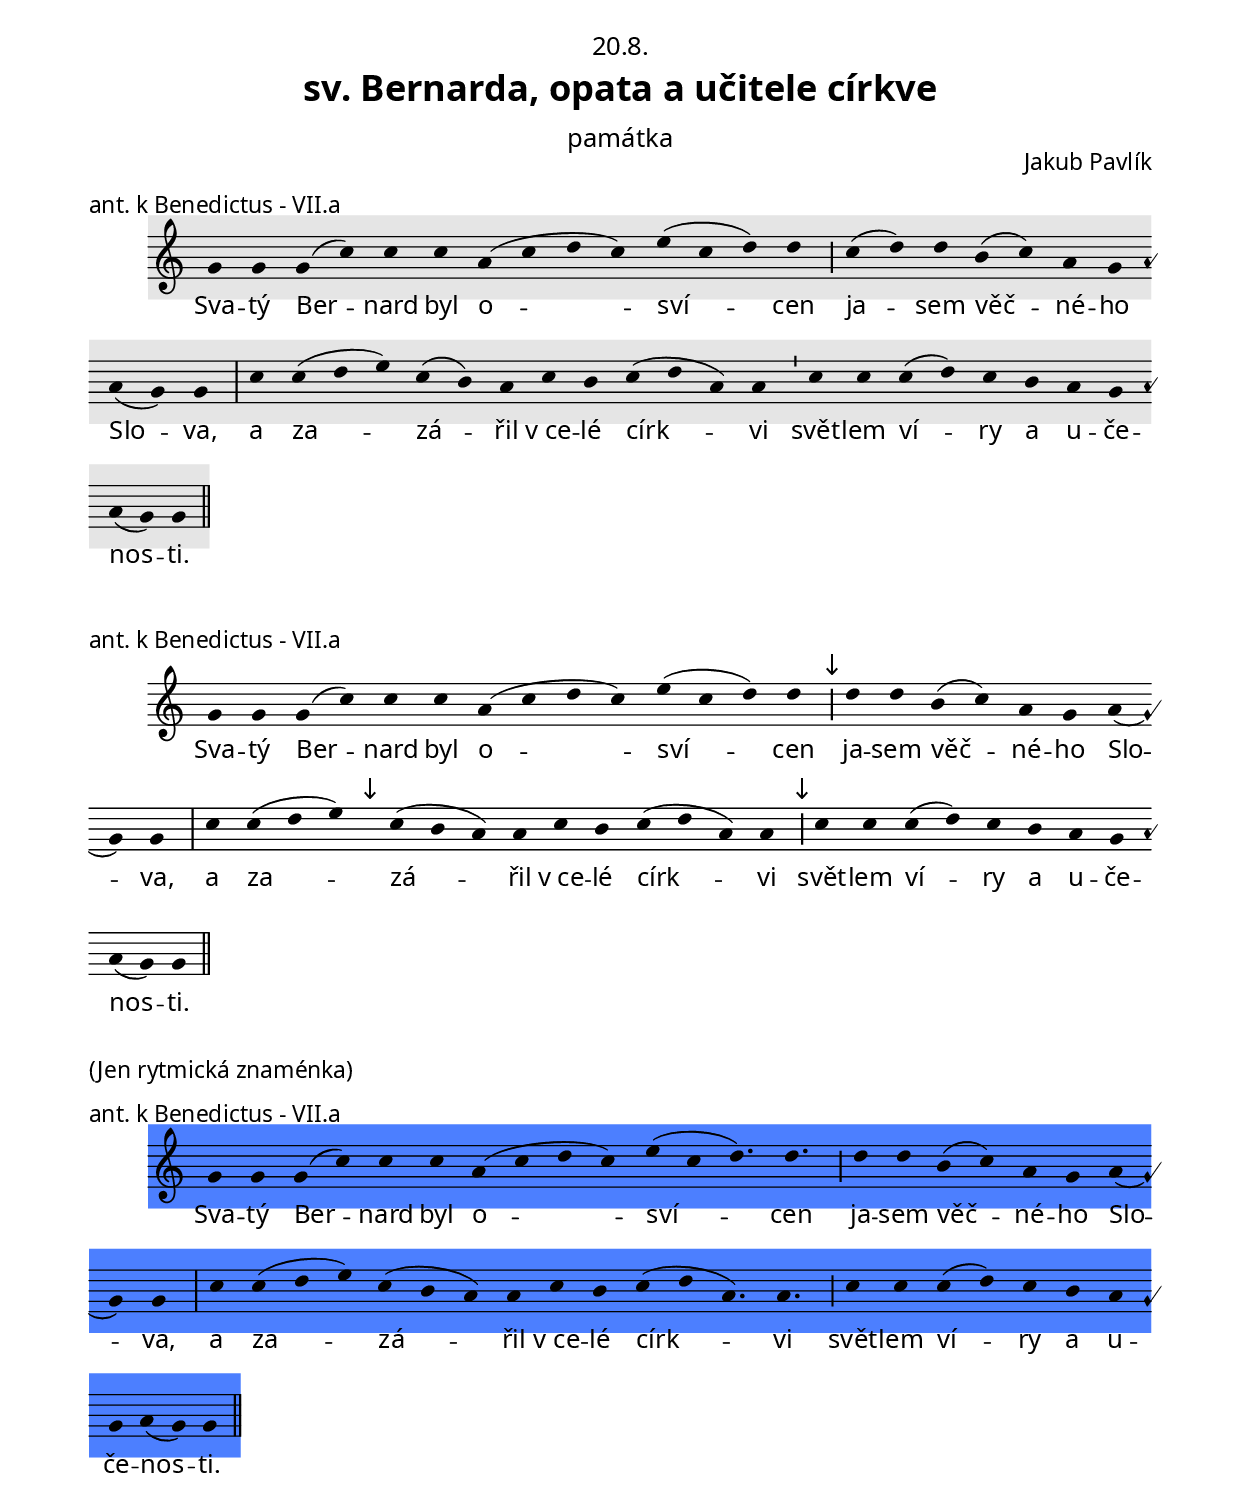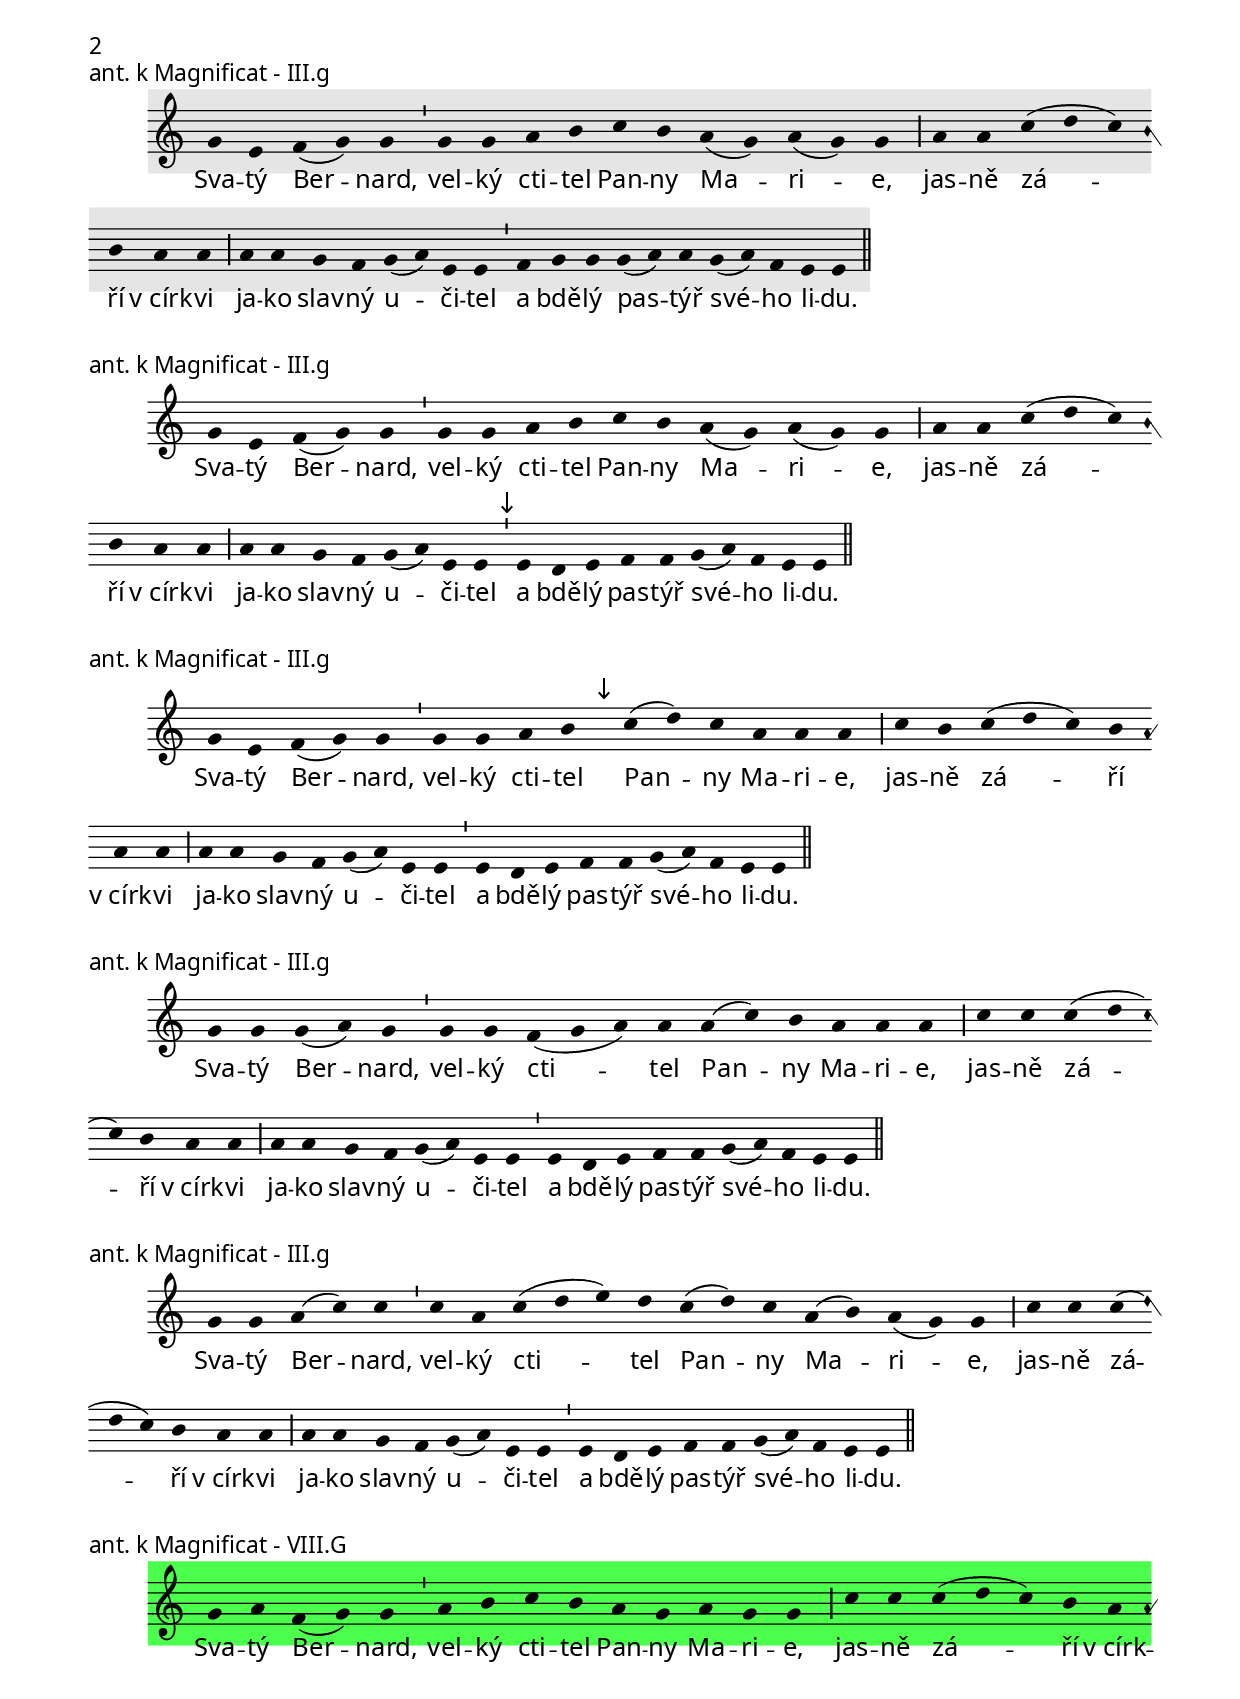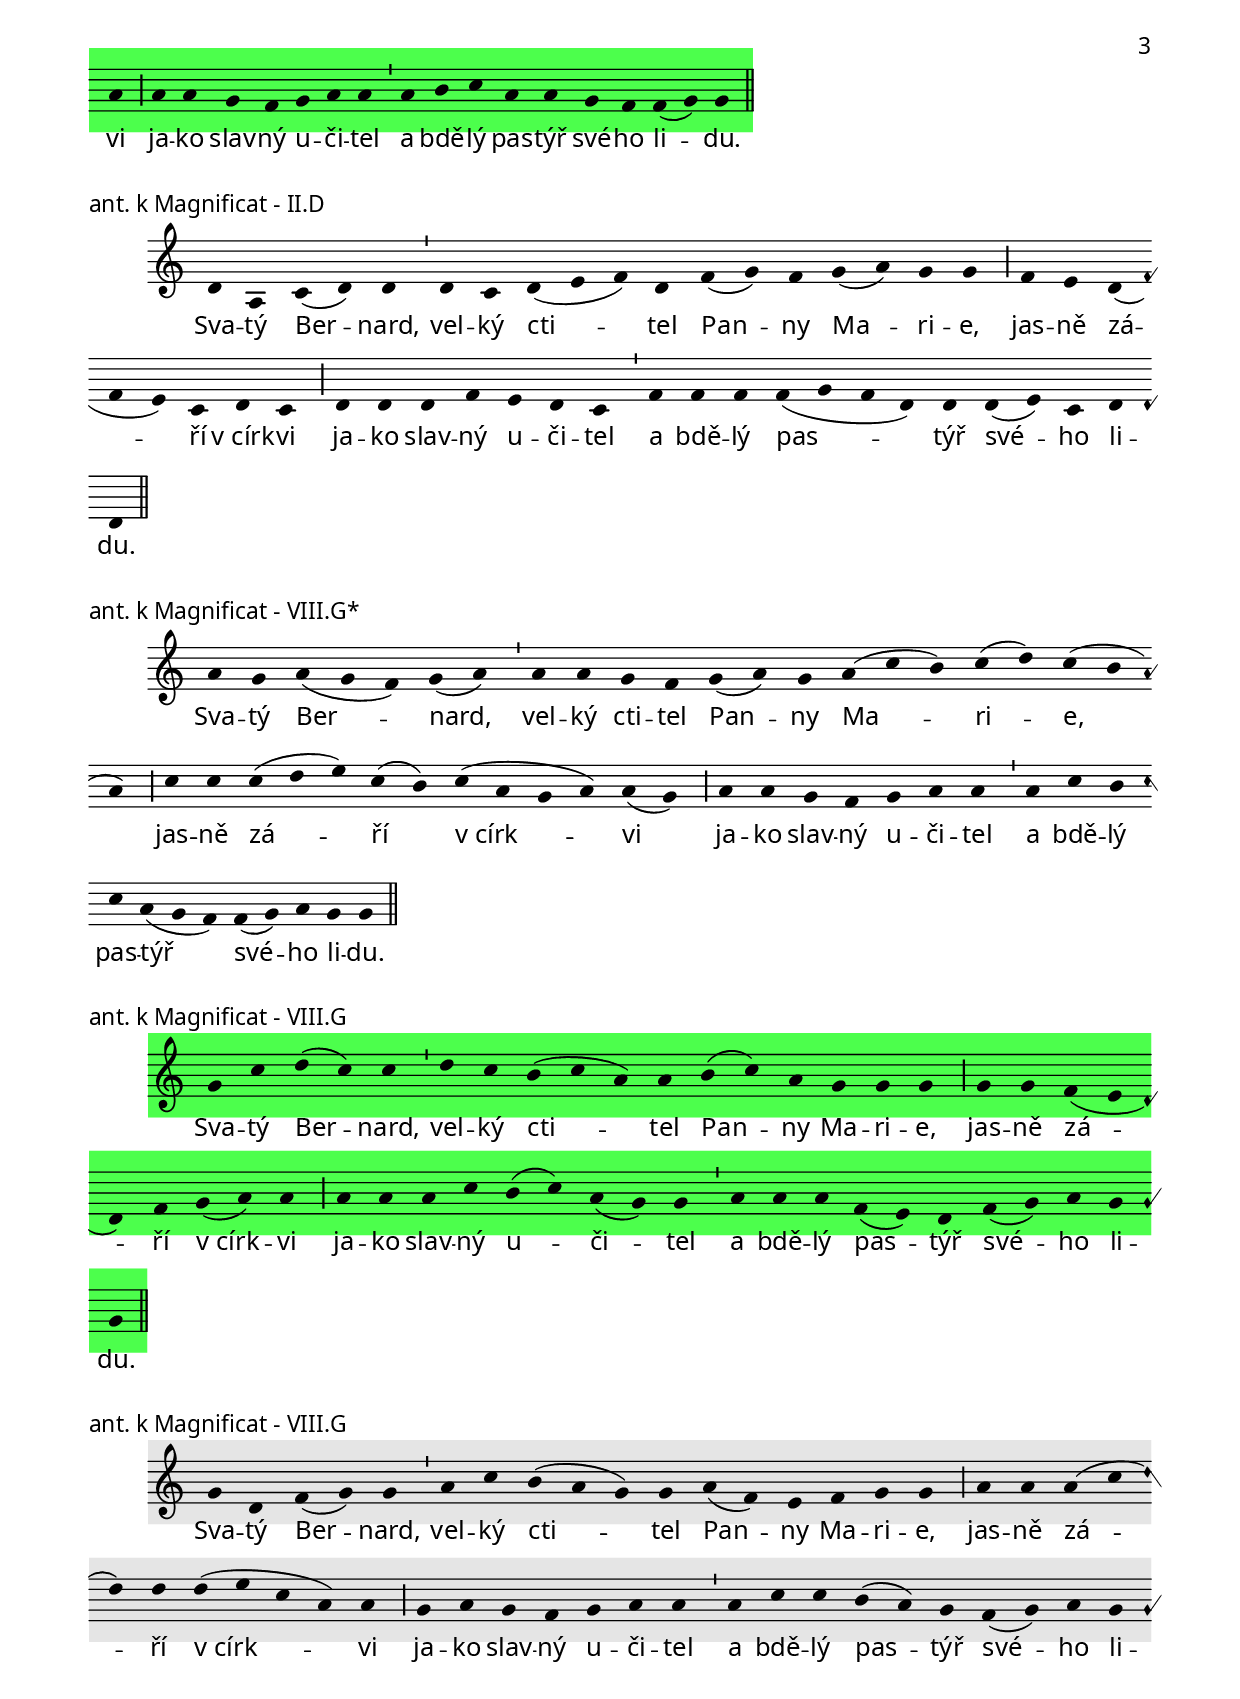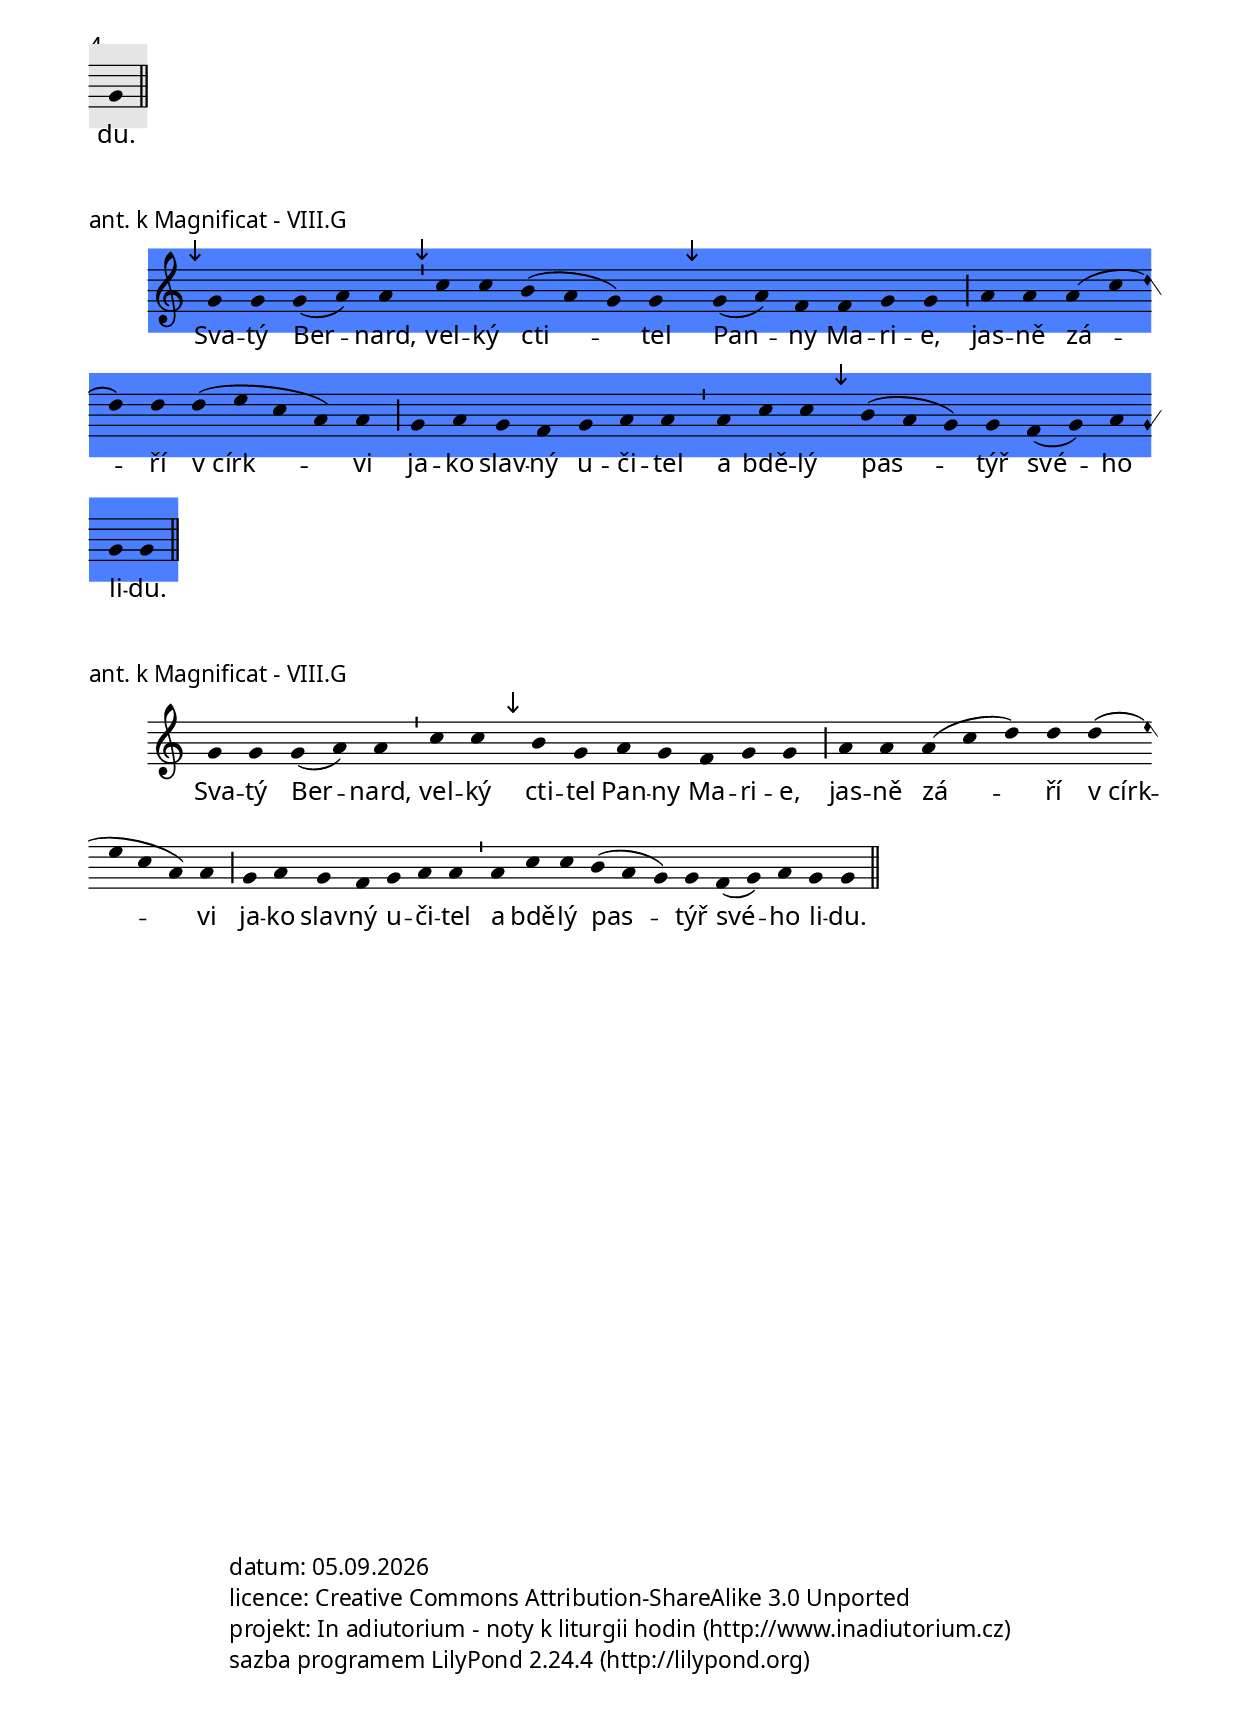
\version "2.15.40"

\include "../spolecne.ly"
\include "../dilyresponsorii.ly"

\header {
  title = \markup\titleSvatek
            "sv. Bernarda, opata a učitele církve"
            památka
            20.8.
  composer = "Jakub Pavlík"
}

\score {
  \relative c'' {
    \zvyraznovacSedy
    \choralniRezim
    g4 g g( c) c
    c a( c d c) e( c d) d \barMaior
    c( d) d b( c) a g a( g) g \barMax
    c c( d e) c( b) a c b c( d a) a \barMin
    c c c( d) c b a g a( g) g \barFinalis
  }
  \addlyrics {
    Sva -- tý Ber -- nard byl o -- sví -- cen
    ja -- sem věč -- né -- ho Slo -- va,
    a za -- zá -- řil v_ce -- lé círk -- vi
    svět -- lem ví -- ry a u -- če -- nos -- ti.
  }
  \header {
    quid = "ant. k Benedictus"
    modus = "VII"
    differentia = "a"
    psalmus = ""
    id = "aben"
    piece = \markup {\sestavTitulekBezZalmu}
  }
}

\score {
  \relative c'' {
    \choralniRezim
    g4 g g( c) c
    c a( c d c) e( c d) d \barMaior
    \mark\sipka d d b( c) a g a( g) g \barMax
    c c( d e) \mark\sipka c( b a) a c b c( d a) a \mark\sipka \barMaior
    c c c( d) c b a g a( g) g \barFinalis
  }
  \addlyrics {
    Sva -- tý Ber -- nard byl o -- sví -- cen
    ja -- sem věč -- né -- ho Slo -- va,
    a za -- zá -- řil v_ce -- lé círk -- vi
    svět -- lem ví -- ry a u -- če -- nos -- ti.
  }
  \header {
    quid = "ant. k Benedictus"
    modus = "VII"
    differentia = "a"
    psalmus = ""
    id = "aben"
    piece = \markup {\sestavTitulekBezZalmu}
  }
}

\markup{
  (Jen rytmická znaménka)
}
\score {
  \relative c'' {
    \zvyraznovacModry
    \choralniRezim
    g4 g g( c) c
    c a( c d c) e( c d4.) d \barMaior
    d4 d b( c) a g a( g) g \barMax
    c c( d e) c( b a) a c b c( d a4.) a \barMaior
    c4 c c( d) c b a g a( g) g \barFinalis
  }
  \addlyrics {
    Sva -- tý Ber -- nard byl o -- sví -- cen
    ja -- sem věč -- né -- ho Slo -- va,
    a za -- zá -- řil v_ce -- lé círk -- vi
    svět -- lem ví -- ry a u -- če -- nos -- ti.
  }
  \header {
    quid = "ant. k Benedictus"
    modus = "VII"
    differentia = "a"
    psalmus = ""
    id = "aben"
    piece = \markup {\sestavTitulekBezZalmu}
  }
}

\pageBreak

\score {
  \relative c'' {
    \zvyraznovacSedy
    \choralniRezim
    g4 e f( g) g \barMin
    g g a b c b a( g) a( g) g \barMaior
    a a c( d c) b a a \barMaior
    a a g f g( a) e e \barMin
    f g g g( a) a g( a) f e e \barFinalis
  }
  \addlyrics {
    Sva -- tý Ber -- nard,
    vel -- ký cti -- tel Pan -- ny Ma -- ri -- e,
    jas -- ně zá -- ří v_círk -- vi
    ja -- ko slav -- ný u -- či -- tel
    a bdě -- lý pas -- týř své -- ho li -- du.
  }
  \header {
    quid = "ant. k Magnificat"
    modus = "III"
    differentia = "g"
    psalmus = ""
    placet = "zkusit lépe"
    id = "amag"
    piece = \markup {\sestavTitulekBezZalmu}
  }
}

\score {
  \relative c'' {
    \choralniRezim
    g4 e f( g) g \barMin
    g g a b c b a( g) a( g) g \barMaior
    a a c( d c) b a a \barMaior
    a a g f g( a) e e \barMin
    \mark\sipka e d e f f g( a) f e e \barFinalis
  }
  \addlyrics {
    Sva -- tý Ber -- nard,
    vel -- ký cti -- tel Pan -- ny Ma -- ri -- e,
    jas -- ně zá -- ří v_círk -- vi
    ja -- ko slav -- ný u -- či -- tel
    a bdě -- lý pas -- týř své -- ho li -- du.
  }
  \header {
    quid = "ant. k Magnificat"
    modus = "III"
    differentia = "g"
    psalmus = ""
    id = "amag"
    piece = \markup {\sestavTitulekBezZalmu}
  }
}

\score {
  \relative c'' {
    \choralniRezim
    g4 e f( g) g \barMin
    g g a b \mark\sipka c( d) c a a a \barMaior
    c b c( d c) b a a \barMaior
    a a g f g( a) e e \barMin
    e d e f f g( a) f e e \barFinalis
  }
  \addlyrics {
    Sva -- tý Ber -- nard,
    vel -- ký cti -- tel Pan -- ny Ma -- ri -- e,
    jas -- ně zá -- ří v_círk -- vi
    ja -- ko slav -- ný u -- či -- tel
    a bdě -- lý pas -- týř své -- ho li -- du.
  }
  \header {
    quid = "ant. k Magnificat"
    modus = "III"
    differentia = "g"
    psalmus = ""
    id = "amag"
    piece = \markup {\sestavTitulekBezZalmu}
  }
}

\score {
  \relative c'' {
    \choralniRezim
    g4 g g( a) g \barMin
    g g f( g a) a a( c) b a a a \barMaior
    c c c( d c) b a a \barMaior
    a a g f g( a) e e \barMin
    e d e f f g( a) f e e \barFinalis
  }
  \addlyrics {
    Sva -- tý Ber -- nard,
    vel -- ký cti -- tel Pan -- ny Ma -- ri -- e,
    jas -- ně zá -- ří v_círk -- vi
    ja -- ko slav -- ný u -- či -- tel
    a bdě -- lý pas -- týř své -- ho li -- du.
  }
  \header {
    quid = "ant. k Magnificat"
    modus = "III"
    differentia = "g"
    psalmus = ""
    id = "amag"
    piece = \markup {\sestavTitulekBezZalmu}
  }
}

\score {
  \relative c'' {
    \choralniRezim
    g4 g a( c) c \barMin
    c a c( d e) d c( d) c a( b) a( g) g \barMaior
    c c c( d c) b a a \barMaior
    a a g f g( a) e e \barMin
    e d e f f g( a) f e e \barFinalis
  }
  \addlyrics {
    Sva -- tý Ber -- nard,
    vel -- ký cti -- tel Pan -- ny Ma -- ri -- e,
    jas -- ně zá -- ří v_círk -- vi
    ja -- ko slav -- ný u -- či -- tel
    a bdě -- lý pas -- týř své -- ho li -- du.
  }
  \header {
    quid = "ant. k Magnificat"
    modus = "III"
    differentia = "g"
    psalmus = ""
    id = "amag"
    piece = \markup {\sestavTitulekBezZalmu}
  }
}

\score {
  \relative c'' {
    \zvyraznovacZeleny
    \choralniRezim
    g4 a f( g) g \barMin
    a b c b a g a g g \barMaior
    c c c( d c) b a a \barMaior
    a a g f g a a \barMin
    a b c a a g f f( g) g \barFinalis
  }
  \addlyrics {
    Sva -- tý Ber -- nard,
    vel -- ký cti -- tel Pan -- ny Ma -- ri -- e,
    jas -- ně zá -- ří v_círk -- vi
    ja -- ko slav -- ný u -- či -- tel
    a bdě -- lý pas -- týř své -- ho li -- du.
  }
  \header {
    quid = "ant. k Magnificat"
    modus = "VIII"
    differentia = "G"
    psalmus = ""
    id = "amag"
    piece = \markup {\sestavTitulekBezZalmu}
  }
}

\score {
  \relative c' {
    \choralniRezim
    d4 a c( d) d \barMin
    d c d( e f) d f( g) f g( a) g g \barMaior
    f e d( f e) c d c \barMaior
    d d d f e d c \barMin
    f f f f( g f d) d d( e) c d d \barFinalis
  }
  \addlyrics {
    Sva -- tý Ber -- nard,
    vel -- ký cti -- tel Pan -- ny Ma -- ri -- e,
    jas -- ně zá -- ří v_círk -- vi
    ja -- ko slav -- ný u -- či -- tel
    a bdě -- lý pas -- týř své -- ho li -- du.
  }
  \header {
    quid = "ant. k Magnificat"
    modus = "II"
    differentia = "D"
    psalmus = ""
    id = "amag"
    piece = \markup {\sestavTitulekBezZalmu}
  }
}

\score {
  \relative c'' {
    \choralniRezim
    a4 g a( g f) g( a) \barMin
    a a g f g( a) g a( c b) c( d) c( b a) \barMaior
    c c c( d e) c( b) c( a g a) a( g) \barMaior
    a a g f g a a \barMin
    a c b c a( g f) f( g) a g g \barFinalis
  }
  \addlyrics {
    Sva -- tý Ber -- nard,
    vel -- ký cti -- tel Pan -- ny Ma -- ri -- e,
    jas -- ně zá -- ří v_círk -- vi
    ja -- ko slav -- ný u -- či -- tel
    a bdě -- lý pas -- týř své -- ho li -- du.
  }
  \header {
    quid = "ant. k Magnificat"
    modus = "VIII"
    differentia = "G*"
    psalmus = ""
    id = "amag"
    piece = \markup {\sestavTitulekBezZalmu}
  }
}

\score {
  \relative c'' {
    \zvyraznovacZeleny
    \choralniRezim
    g4 c d( c) c \barMin
    d c b( c a) a b( c) a g g g \barMaior
    g g f( e d) f g( a) a \barMaior
    a a a c b( c) a( g) g \barMin
    a a a f( e) d f( g) a g g \barFinalis
  }
  \addlyrics {
    Sva -- tý Ber -- nard,
    vel -- ký cti -- tel Pan -- ny Ma -- ri -- e,
    jas -- ně zá -- ří v_círk -- vi
    ja -- ko slav -- ný u -- či -- tel
    a bdě -- lý pas -- týř své -- ho li -- du.
  }
  \header {
    quid = "ant. k Magnificat"
    modus = "VIII"
    differentia = "G"
    psalmus = ""
    id = "amag"
    piece = \markup {\sestavTitulekBezZalmu}
  }
}

\score {
  \relative c'' {
    \zvyraznovacSedy
    \choralniRezim
    g4 d f( g) g \barMin
    a c b( a g) g a( f) e f g g \barMaior
    a a a( c d) d d( e c a) a \barMaior
    g a g f g a a \barMin
    a c c b( a) g f( g) a g g \barFinalis
  }
  \addlyrics {
    Sva -- tý Ber -- nard,
    vel -- ký cti -- tel Pan -- ny Ma -- ri -- e,
    jas -- ně zá -- ří v_círk -- vi
    ja -- ko slav -- ný u -- či -- tel
    a bdě -- lý pas -- týř své -- ho li -- du.
  }
  \header {
    quid = "ant. k Magnificat"
    modus = "VIII"
    differentia = "G"
    psalmus = ""
    id = "amag"
    piece = \markup {\sestavTitulekBezZalmu}
  }
}

\score {
  \relative c'' {
    \zvyraznovacModry
    \choralniRezim
    \mark\sipka g4 g g( a) a \barMin
    \mark\sipka c c b( a g) g \mark\sipka g( a) f f g g \barMaior
    a a a( c d) d d( e c a) a \barMaior
    g a g f g a a \barMin
    a c c \mark\sipka b( a g) g f( g) a g g \barFinalis
  }
  \addlyrics {
    Sva -- tý Ber -- nard,
    vel -- ký cti -- tel Pan -- ny Ma -- ri -- e,
    jas -- ně zá -- ří v_círk -- vi
    ja -- ko slav -- ný u -- či -- tel
    a bdě -- lý pas -- týř své -- ho li -- du.
  }
  \header {
    quid = "ant. k Magnificat"
    modus = "VIII"
    differentia = "G"
    psalmus = ""
    id = "amag"
    piece = \markup {\sestavTitulekBezZalmu}
  }
}

\score {
  \relative c'' {
    \choralniRezim
    g4 g g( a) a \barMin
    c c \mark\sipka b g a g f g g \barMaior
    a a a( c d) d d( e c a) a \barMaior
    g a g f g a a \barMin
    a c c b( a g) g f( g) a g g \barFinalis
  }
  \addlyrics {
    Sva -- tý Ber -- nard,
    vel -- ký cti -- tel Pan -- ny Ma -- ri -- e,
    jas -- ně zá -- ří v_círk -- vi
    ja -- ko slav -- ný u -- či -- tel
    a bdě -- lý pas -- týř své -- ho li -- du.
  }
  \header {
    quid = "ant. k Magnificat"
    modus = "VIII"
    differentia = "G"
    psalmus = ""
    id = "amag"
    piece = \markup {\sestavTitulekBezZalmu}
  }
}